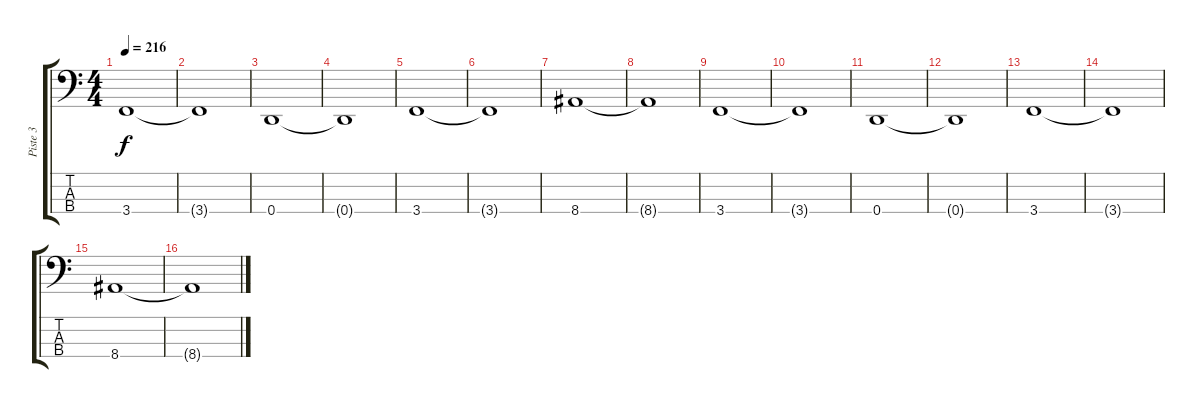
\track ("Piste 3" "Piste 3") {instrument electricbassfinger}
\staff {score tabs}
\tuning (F2 C2 G1 D1) {hide}
\ts (4 4)
\tempo 216
\clef f4
\ks c
3.4.1{dy f} |
3.4{t}.1 |
0.4.1 |
0.4{t}.1 |
3.4.1 |
3.4{t}.1 |
8.4.1 |
8.4{t}.1 |
3.4.1 |
3.4{t}.1 |
0.4.1 |
0.4{t}.1 |
3.4.1 |
3.4{t}.1 |
8.4.1 |
8.4{t}.1
